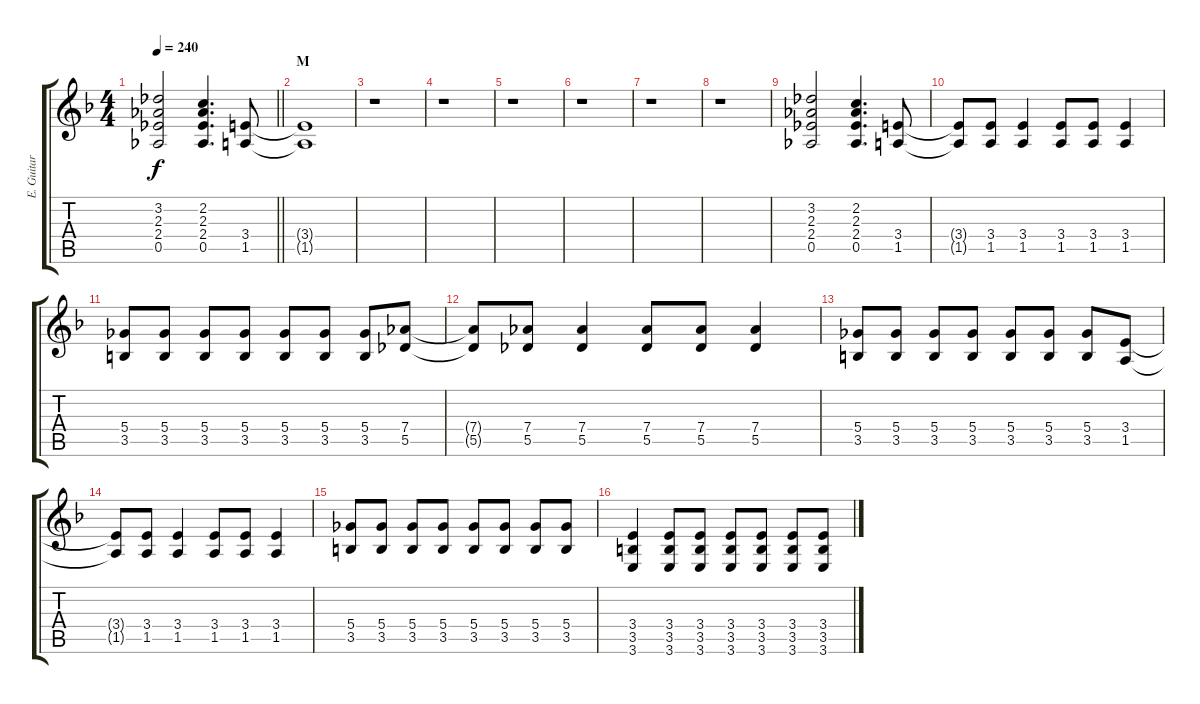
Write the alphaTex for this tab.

\track ("E. Guitar II" "E. Guitar ") {instrument distortionguitar}
\staff {score tabs}
\tuning (Eb4 Bb3 Gb3 Db3 Ab2 Db2) {hide}
\ts (4 4)
\tempo 240
\clef g2
\barLineRight lightlight
\ks f
(3.2 2.3 2.4 0.5).2{dy f} (2.2 2.3 2.4 0.5).4{d} (3.4 1.5).8 |
\section ("" "M")
(3.4{t} 1.5{t}).1 |
r.1 |
r.1 |
r.1 |
r.1 |
r.1 |
r.1 |
(3.2 2.3 2.4 0.5).2 (2.2 2.3 2.4 0.5).4{d} (3.4 1.5).8 |
(3.4{t} 1.5{t}).8 (3.4 1.5).8 (3.4 1.5).4 (3.4 1.5).8 (3.4 1.5).8 (3.4 1.5).4 |
(5.4 3.5).8 (5.4 3.5).8 (5.4 3.5).8 (5.4 3.5).8 (5.4 3.5).8 (5.4 3.5).8 (5.4 3.5).8 (7.4 5.5).8 |
(7.4{t} 5.5{t}).8 (7.4 5.5).8 (7.4 5.5).4 (7.4 5.5).8 (7.4 5.5).8 (7.4 5.5).4 |
(5.4 3.5).8 (5.4 3.5).8 (5.4 3.5).8 (5.4 3.5).8 (5.4 3.5).8 (5.4 3.5).8 (5.4 3.5).8 (3.4 1.5).8 |
(3.4{t} 1.5{t}).8 (3.4 1.5).8 (3.4 1.5).4 (3.4 1.5).8 (3.4 1.5).8 (3.4 1.5).4 |
(5.4 3.5).8 (5.4 3.5).8 (5.4 3.5).8 (5.4 3.5).8 (5.4 3.5).8 (5.4 3.5).8 (5.4 3.5).8 (5.4 3.5).8 |
(3.4 3.5 3.6).4 (3.4 3.5 3.6).8 (3.4 3.5 3.6).8 (3.4 3.5 3.6).8 (3.4 3.5 3.6).8 (3.4 3.5 3.6).8 (3.4 3.5 3.6).8
